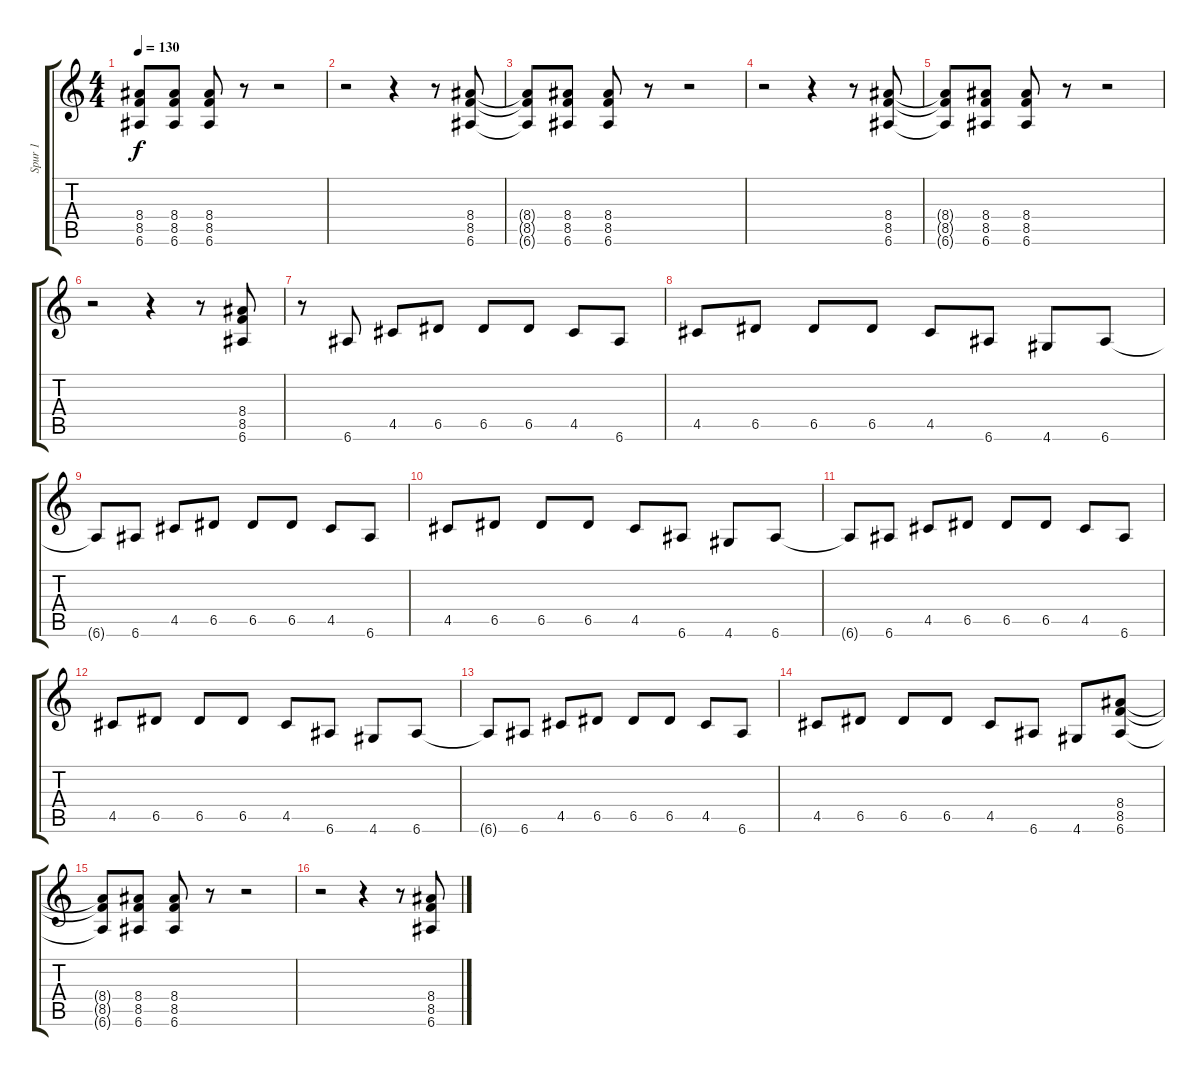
\track ("Spur 1" "Spur 1") {instrument overdrivenguitar}
\staff {score tabs}
\tuning (E4 B3 G3 D3 A2 E2) {hide}
\ts (4 4)
\tempo 130
\clef g2
\ks c
(8.4{t} 8.5{t} 6.6{t}).8{dy f} (8.4 8.5 6.6).8 (8.4 8.5 6.6).8 r.8 r.2 |
r.2 r.4 r.8 (8.4 8.5 6.6).8 |
(8.4{t} 8.5{t} 6.6{t}).8 (8.4 8.5 6.6).8 (8.4 8.5 6.6).8 r.8 r.2 |
r.2 r.4 r.8 (8.4 8.5 6.6).8 |
(8.4{t} 8.5{t} 6.6{t}).8 (8.4 8.5 6.6).8 (8.4 8.5 6.6).8 r.8 r.2 |
r.2 r.4 r.8 (8.4 8.5 6.6).8 |
r.8 6.6.8 4.5.8 6.5.8 6.5.8 6.5.8 4.5.8 6.6.8 |
4.5.8 6.5.8 6.5.8 6.5.8 4.5.8 6.6.8 4.6.8 6.6.8 |
6.6{t}.8 6.6.8 4.5.8 6.5.8 6.5.8 6.5.8 4.5.8 6.6.8 |
4.5.8 6.5.8 6.5.8 6.5.8 4.5.8 6.6.8 4.6.8 6.6.8 |
6.6{t}.8 6.6.8 4.5.8 6.5.8 6.5.8 6.5.8 4.5.8 6.6.8 |
4.5.8 6.5.8 6.5.8 6.5.8 4.5.8 6.6.8 4.6.8 6.6.8 |
6.6{t}.8 6.6.8 4.5.8 6.5.8 6.5.8 6.5.8 4.5.8 6.6.8 |
4.5.8 6.5.8 6.5.8 6.5.8 4.5.8 6.6.8 4.6.8 (8.4 8.5 6.6).8 |
(8.4{t} 8.5{t} 6.6{t}).8 (8.4 8.5 6.6).8 (8.4 8.5 6.6).8 r.8 r.2 |
r.2 r.4 r.8 (8.4 8.5 6.6).8
